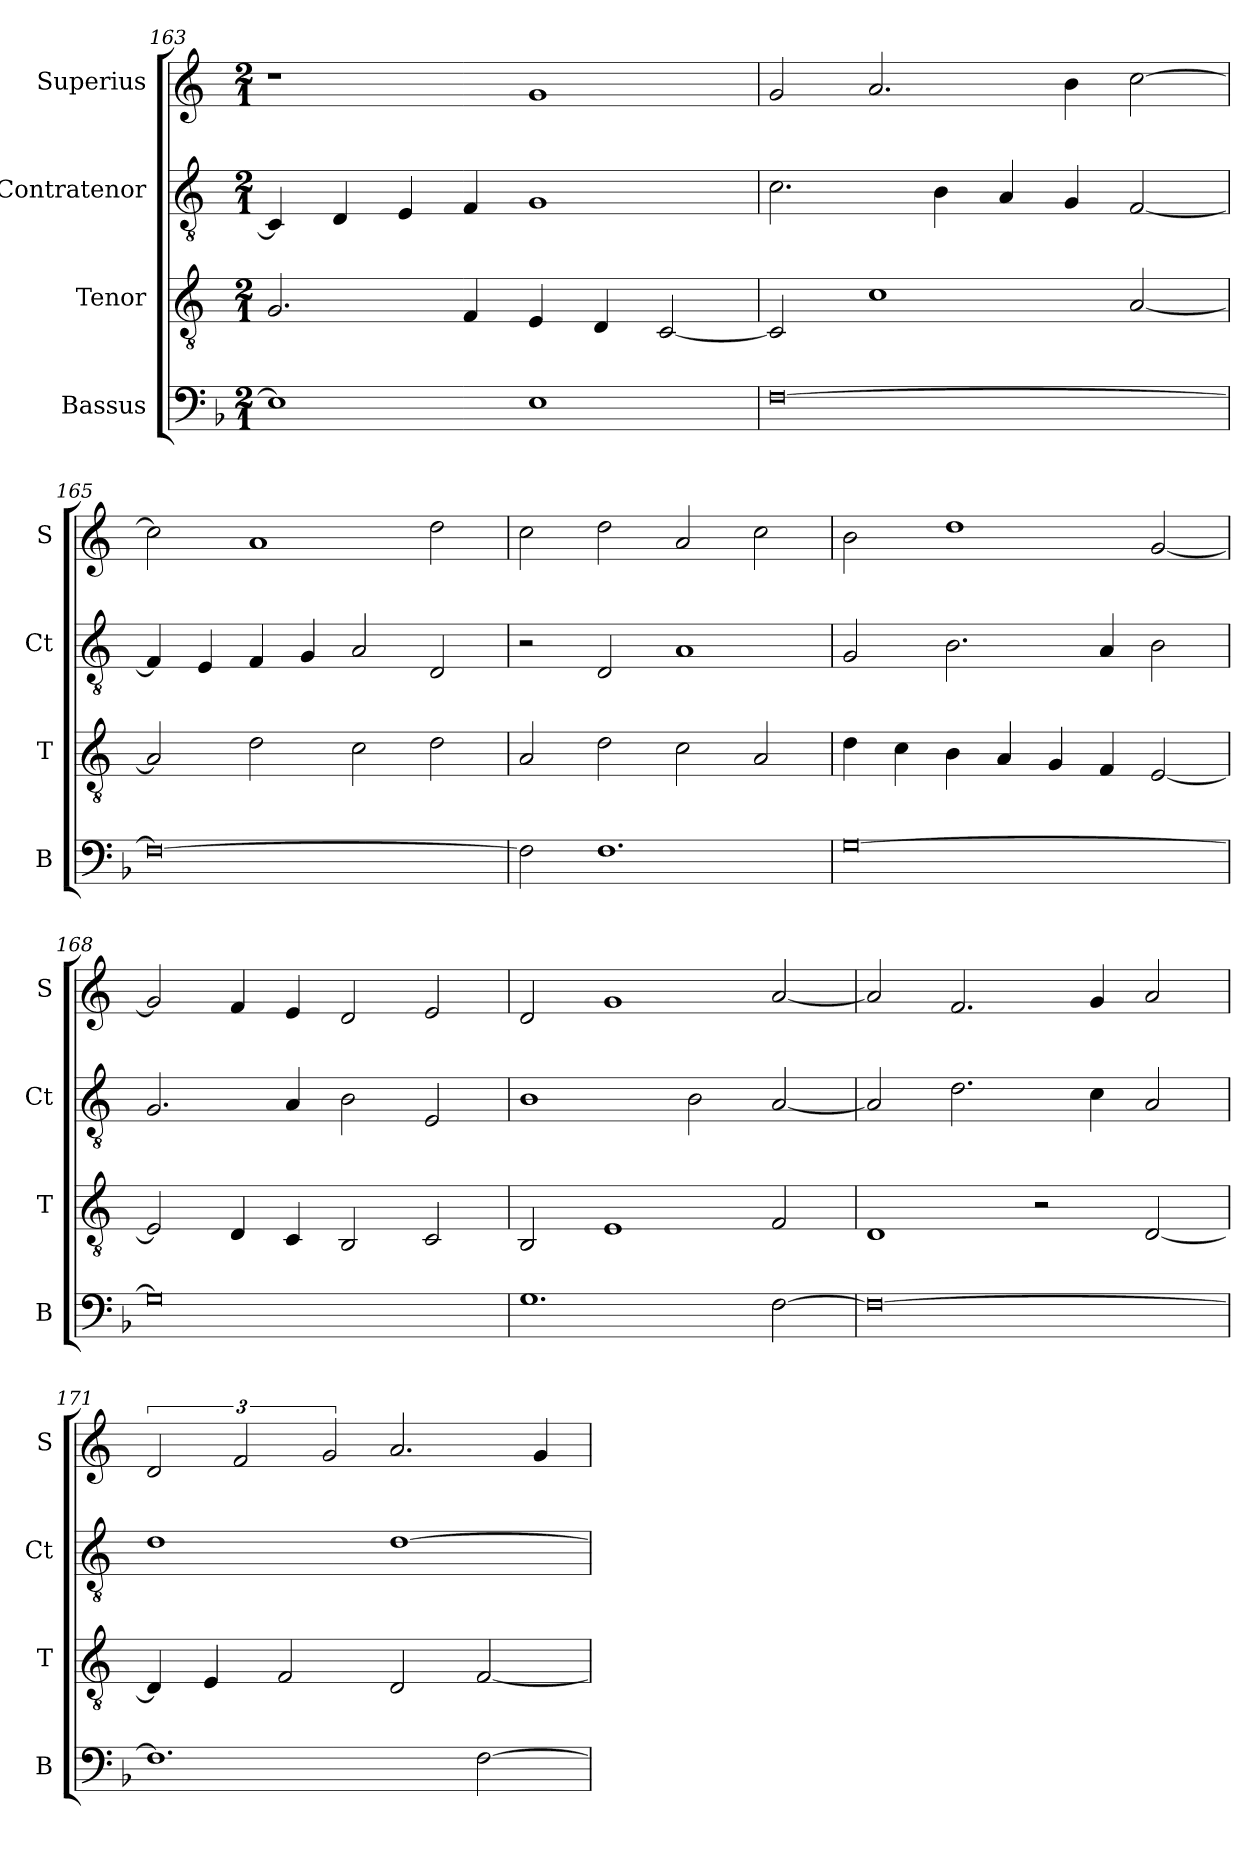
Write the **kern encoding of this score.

**kern	**kern	**kern	**kern
*part4	*part3	*part2	*part1
*staff4	*staff3	*staff2	*staff1
*I"Bassus	*I"Tenor	*I"Contratenor	*I"Superius
*I'B	*I'T	*I'Ct	*I'S
*clefF4	*clefGv2	*clefGv2	*clefG2
*k[b-]	*k[]	*k[]	*k[]
*M2/1	*M2/1	*M2/1	*M2/1
=163	=163	=163	=163
1E]	2.G	4C]	1r
.	.	4D	.
.	.	4E	.
.	4F	4F	.
1E	4E	1G	1g
.	4D	.	.
.	[2C	.	.
=164	=164	=164	=164
[0F	2C]	2.c	2g
.	1c	.	2.a
.	.	4B	.
.	.	4A	.
.	.	4G	4b
.	[2A	[2F	[2cc
=165	=165	=165	=165
0F_	2A]	4F]	2cc]
.	.	4E	.
.	2d	4F	1a
.	.	4G	.
.	2c	2A	.
.	2d	2D	2dd
=166	=166	=166	=166
2F]	2A	2r	2cc
1.F	2d	2D	2dd
.	2c	1A	2a
.	2A	.	2cc
=167	=167	=167	=167
[0G	4d	2G	2b
.	4c	.	.
.	4B	2.B	1dd
.	4A	.	.
.	4G	.	.
.	4F	4A	.
.	[2E	2B	[2g
=168	=168	=168	=168
0G]	2E]	2.G	2g]
.	4D	.	4f
.	4C	4A	4e
.	2BB	2B	2d
.	2C	2E	2e
=169	=169	=169	=169
1.G	2BB	1B	2d
.	1E	.	1g
.	.	2B	.
[2F	2F	[2A	[2a
=170	=170	=170	=170
0F_	1D	2A]	2a]
.	.	2.d	2.f
.	2r	.	.
.	.	4c	4g
.	[2D	2A	2a
=171	=171	=171	=171
1.F]	4D]	1d	3d
.	4E	.	.
.	.	.	3f
.	2F	.	.
.	.	.	3g
.	2D	[1d	2.a
[2F	[2F	.	.
.	.	.	4g
=	=	=	=
*-	*-	*-	*-
